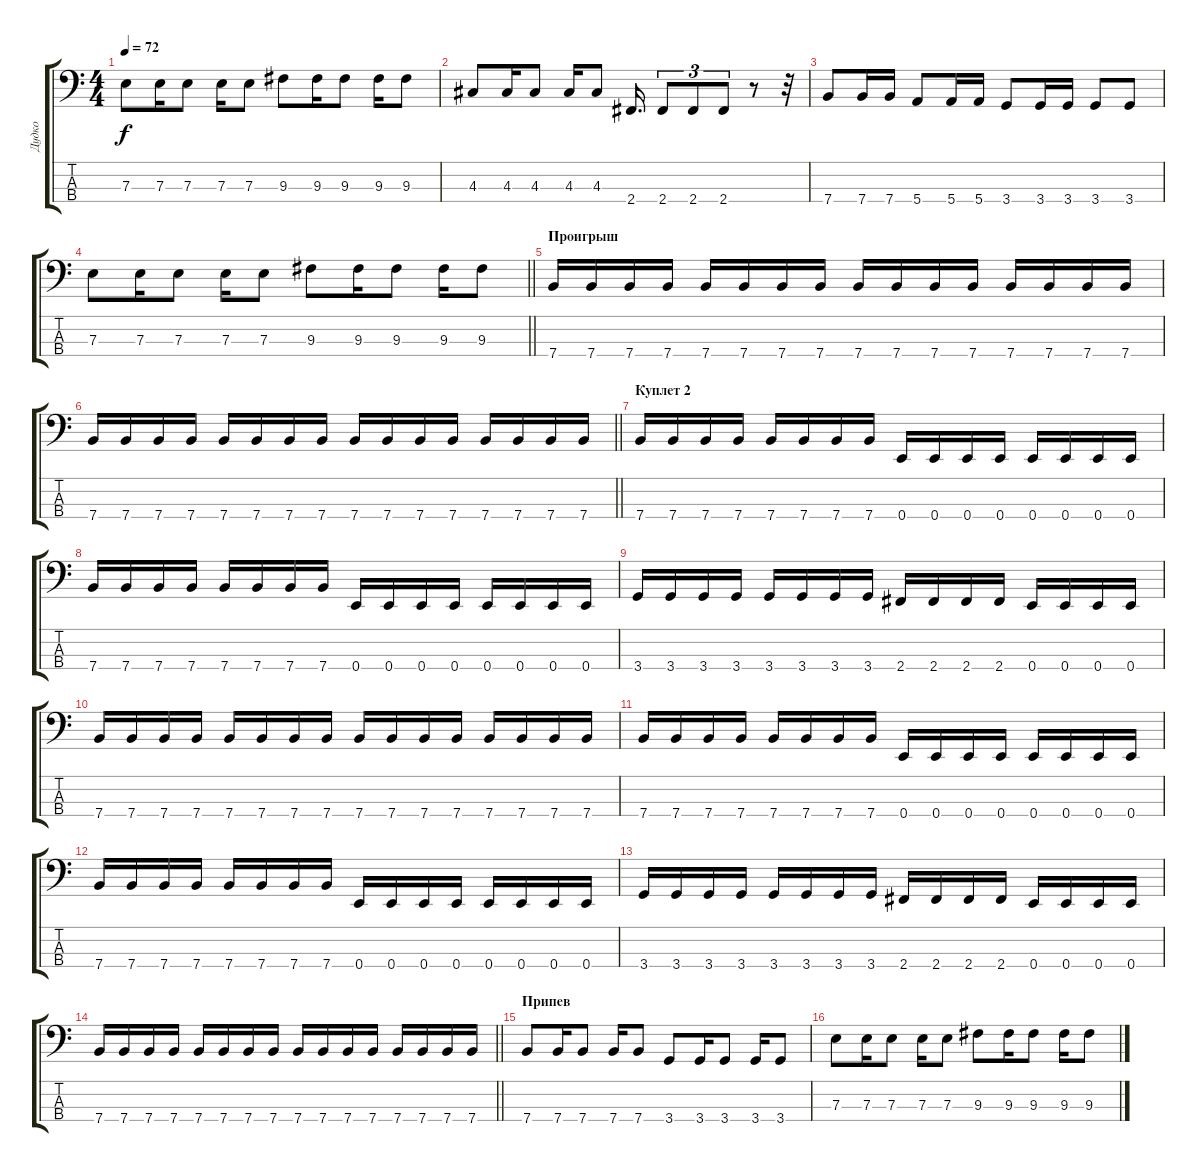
\track ("Дудко" "Дудко") {instrument electricbassfinger}
\staff {score tabs}
\tuning (G2 D2 A1 E1) {hide}
\ts (4 4)
\tempo 72
\clef f4
\ks c
7.3.8{dy f} 7.3.16 7.3.8 7.3.16 7.3.8 9.3.8 9.3.16 9.3.8 9.3.16 9.3.8 |
4.3.8 4.3.16 4.3.8 4.3.16 4.3.8 2.4.16{d} 2.4.8{tu (3 2)} 2.4.8{tu (3 2)} 2.4.8{tu (3 2)} r.8 r.32 |
7.4.8 7.4.16 7.4.16 5.4.8 5.4.16 5.4.16 3.4.8 3.4.16 3.4.16 3.4.8 3.4.8 |
\barLineRight lightlight
7.3.8 7.3.16 7.3.8 7.3.16 7.3.8 9.3.8 9.3.16 9.3.8 9.3.16 9.3.8 |
\section ("" "Проигрыш")
7.4.16 7.4.16 7.4.16 7.4.16 7.4.16 7.4.16 7.4.16 7.4.16 7.4.16 7.4.16 7.4.16 7.4.16 7.4.16 7.4.16 7.4.16 7.4.16 |
\barLineRight lightlight
7.4.16 7.4.16 7.4.16 7.4.16 7.4.16 7.4.16 7.4.16 7.4.16 7.4.16 7.4.16 7.4.16 7.4.16 7.4.16 7.4.16 7.4.16 7.4.16 |
\section ("" "Куплет 2")
7.4.16 7.4.16 7.4.16 7.4.16 7.4.16 7.4.16 7.4.16 7.4.16 0.4.16 0.4.16 0.4.16 0.4.16 0.4.16 0.4.16 0.4.16 0.4.16 |
7.4.16 7.4.16 7.4.16 7.4.16 7.4.16 7.4.16 7.4.16 7.4.16 0.4.16 0.4.16 0.4.16 0.4.16 0.4.16 0.4.16 0.4.16 0.4.16 |
3.4.16 3.4.16 3.4.16 3.4.16 3.4.16 3.4.16 3.4.16 3.4.16 2.4.16 2.4.16 2.4.16 2.4.16 0.4.16 0.4.16 0.4.16 0.4.16 |
7.4.16 7.4.16 7.4.16 7.4.16 7.4.16 7.4.16 7.4.16 7.4.16 7.4.16 7.4.16 7.4.16 7.4.16 7.4.16 7.4.16 7.4.16 7.4.16 |
7.4.16 7.4.16 7.4.16 7.4.16 7.4.16 7.4.16 7.4.16 7.4.16 0.4.16 0.4.16 0.4.16 0.4.16 0.4.16 0.4.16 0.4.16 0.4.16 |
7.4.16 7.4.16 7.4.16 7.4.16 7.4.16 7.4.16 7.4.16 7.4.16 0.4.16 0.4.16 0.4.16 0.4.16 0.4.16 0.4.16 0.4.16 0.4.16 |
3.4.16 3.4.16 3.4.16 3.4.16 3.4.16 3.4.16 3.4.16 3.4.16 2.4.16 2.4.16 2.4.16 2.4.16 0.4.16 0.4.16 0.4.16 0.4.16 |
\barLineRight lightlight
7.4.16 7.4.16 7.4.16 7.4.16 7.4.16 7.4.16 7.4.16 7.4.16 7.4.16 7.4.16 7.4.16 7.4.16 7.4.16 7.4.16 7.4.16 7.4.16 |
\section ("" "Припев")
7.4.8 7.4.16 7.4.8 7.4.16 7.4.8 3.4.8 3.4.16 3.4.8 3.4.16 3.4.8 |
7.3.8 7.3.16 7.3.8 7.3.16 7.3.8 9.3.8 9.3.16 9.3.8 9.3.16 9.3.8
